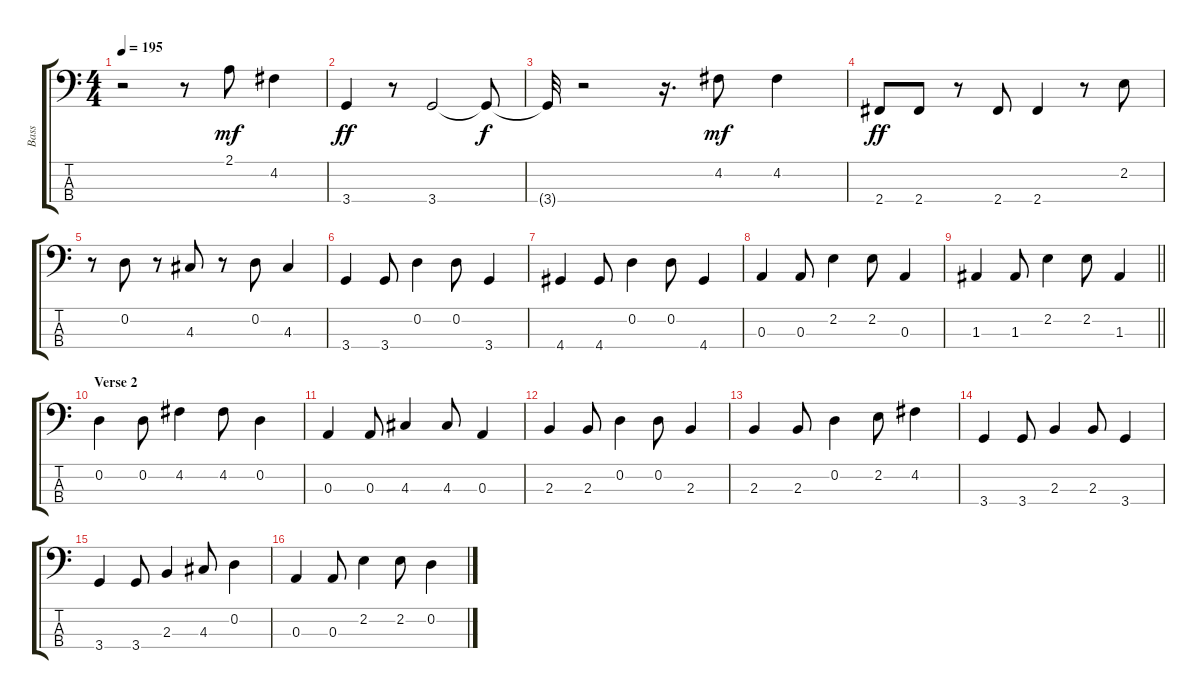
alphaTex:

\track ("Bass" "Bass") {instrument electricbasspick}
\staff {score tabs}
\tuning (G2 D2 A1 E1) {hide}
\ts (4 4)
\tempo 195
\clef f4
\ks c
r.2{dy ff} r.8 2.1.8{dy mf} 4.2.4 |
3.4.4{dy ff} r.8 3.4.2 3.4{t}.8{dy f} |
3.4{t}.32 r.2 r.16{d} 4.2.8{dy mf} 4.2.4 |
2.4.8{dy ff} 2.4.8 r.8 2.4.8 2.4.4 r.8 2.2.8 |
r.8 0.2.8 r.8 4.3.8 r.8 0.2.8 4.3.4 |
3.4.4 3.4.8 0.2.4 0.2.8 3.4.4 |
4.4.4 4.4.8 0.2.4 0.2.8 4.4.4 |
0.3.4 0.3.8 2.2.4 2.2.8 0.3.4 |
\barLineRight lightlight
1.3.4 1.3.8 2.2.4 2.2.8 1.3.4 |
\section ("" "Verse 2")
0.2.4 0.2.8 4.2.4 4.2.8 0.2.4 |
0.3.4 0.3.8 4.3.4 4.3.8 0.3.4 |
2.3.4 2.3.8 0.2.4 0.2.8 2.3.4 |
2.3.4 2.3.8 0.2.4 2.2.8 4.2.4 |
3.4.4 3.4.8 2.3.4 2.3.8 3.4.4 |
3.4.4 3.4.8 2.3.4 4.3.8 0.2.4 |
0.3.4 0.3.8 2.2.4 2.2.8 0.2.4
